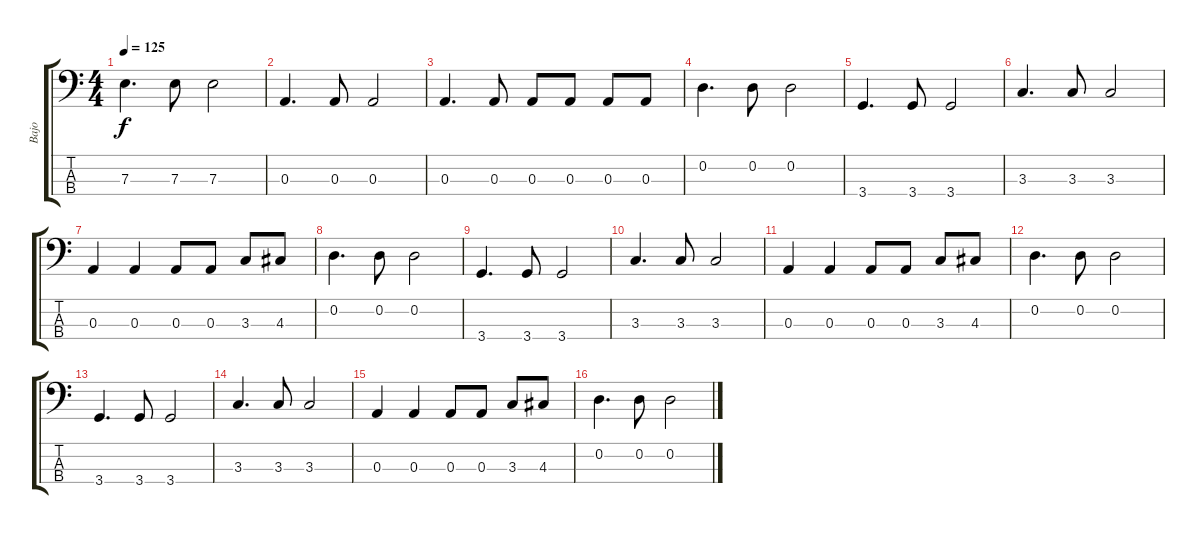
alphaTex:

\track ("Bajo" "Bajo") {instrument electricbasspick}
\staff {score tabs}
\tuning (G2 D2 A1 E1) {hide}
\ts (4 4)
\tempo 125
\clef f4
\ks c
7.3.4{d dy f} 7.3.8 7.3.2 |
0.3.4{d} 0.3.8 0.3.2 |
0.3.4{d} 0.3.8 0.3.8 0.3.8 0.3.8 0.3.8 |
0.2.4{d} 0.2.8 0.2.2 |
3.4.4{d} 3.4.8 3.4.2 |
3.3.4{d} 3.3.8 3.3.2 |
0.3.4 0.3.4 0.3.8 0.3.8 3.3.8 4.3.8 |
0.2.4{d} 0.2.8 0.2.2 |
3.4.4{d} 3.4.8 3.4.2 |
3.3.4{d} 3.3.8 3.3.2 |
0.3.4 0.3.4 0.3.8 0.3.8 3.3.8 4.3.8 |
0.2.4{d} 0.2.8 0.2.2 |
3.4.4{d} 3.4.8 3.4.2 |
3.3.4{d} 3.3.8 3.3.2 |
0.3.4 0.3.4 0.3.8 0.3.8 3.3.8 4.3.8 |
0.2.4{d} 0.2.8 0.2.2
